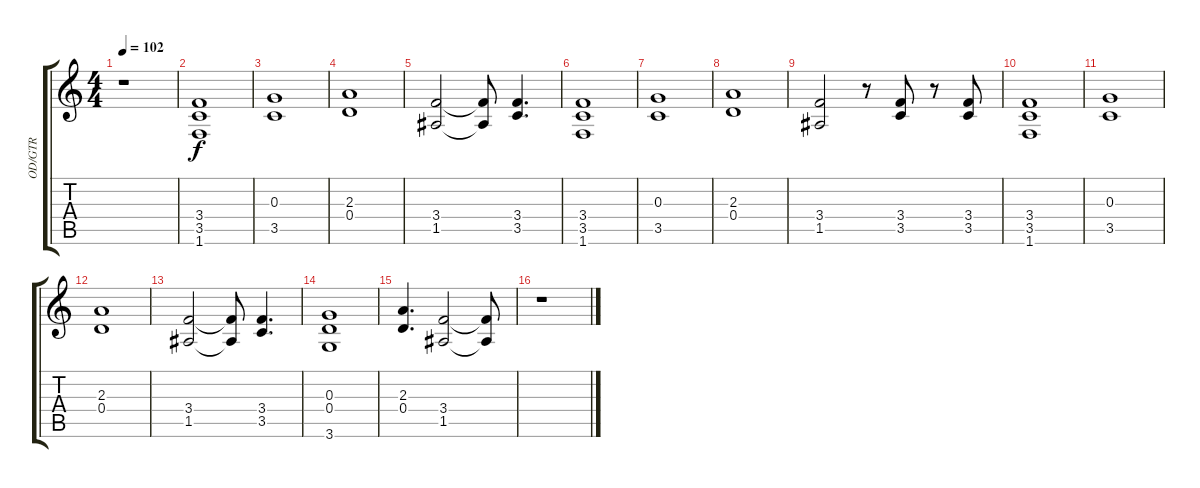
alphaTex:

\track ("OD/GTR" "OD/GTR") {instrument overdrivenguitar}
\staff {score tabs}
\tuning (E4 B3 G3 D3 A2 E2) {hide}
\ts (4 4)
\tempo 102
\clef g2
\ks c
r.1{dy f} |
(3.4 3.5 1.6).1 |
(0.3 3.5).1 |
(2.3 0.4).1 |
(3.4 1.5).2 (3.4{t} 1.5{t}).8 (3.4 3.5).4{d} |
(3.4 3.5 1.6).1 |
(0.3 3.5).1 |
(2.3 0.4).1 |
(3.4 1.5).2 r.8 (3.4 3.5).8 r.8 (3.4 3.5).8 |
(3.4 3.5 1.6).1 |
(0.3 3.5).1 |
(2.3 0.4).1 |
(3.4 1.5).2 (3.4{t} 1.5{t}).8 (3.4 3.5).4{d} |
(0.3 0.4 3.6).1 |
(2.3 0.4).4{d} (3.4 1.5).2 (3.4{t} 1.5{t}).8 |
r.1
